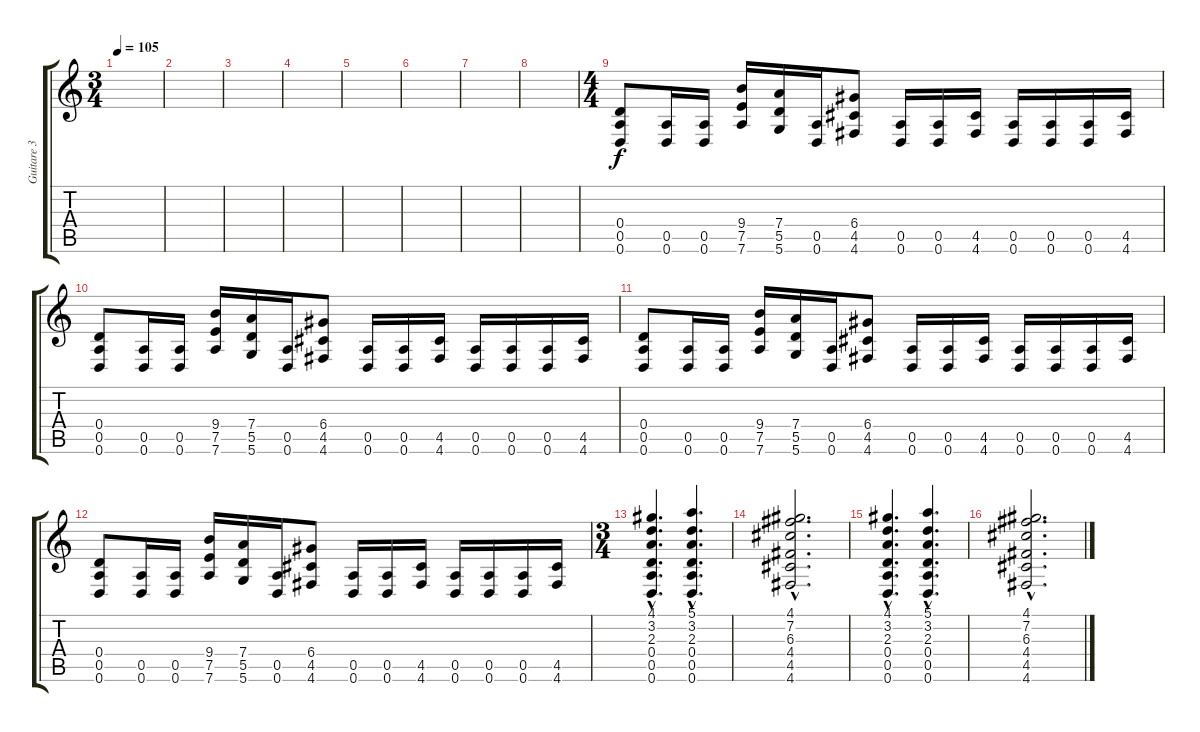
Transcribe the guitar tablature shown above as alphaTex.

\track ("Guitare 3" "Guitare 3") {instrument distortionguitar}
\staff {score tabs}
\tuning (E4 B3 G3 D3 A2 D2) {hide}
\ts (3 4)
\tempo 105
\clef g2
\ks c
|
|
|
|
|
|
|
|
\ts (4 4)
(0.4 0.5 0.6).8 (0.5 0.6).16 (0.5 0.6).16 (9.4 7.5 7.6).16 (7.4 5.5 5.6).16 (0.5 0.6).16 (6.4 4.5 4.6).8 (0.5 0.6).16 (0.5 0.6).16 (4.5 4.6).16 (0.5 0.6).16 (0.5 0.6).16 (0.5 0.6).16 (4.5 4.6).16 |
(0.4 0.5 0.6).8 (0.5 0.6).16 (0.5 0.6).16 (9.4 7.5 7.6).16 (7.4 5.5 5.6).16 (0.5 0.6).16 (6.4 4.5 4.6).8 (0.5 0.6).16 (0.5 0.6).16 (4.5 4.6).16 (0.5 0.6).16 (0.5 0.6).16 (0.5 0.6).16 (4.5 4.6).16 |
(0.4 0.5 0.6).8 (0.5 0.6).16 (0.5 0.6).16 (9.4 7.5 7.6).16 (7.4 5.5 5.6).16 (0.5 0.6).16 (6.4 4.5 4.6).8 (0.5 0.6).16 (0.5 0.6).16 (4.5 4.6).16 (0.5 0.6).16 (0.5 0.6).16 (0.5 0.6).16 (4.5 4.6).16 |
(0.4 0.5 0.6).8 (0.5 0.6).16 (0.5 0.6).16 (9.4 7.5 7.6).16 (7.4 5.5 5.6).16 (0.5 0.6).16 (6.4 4.5 4.6).8 (0.5 0.6).16 (0.5 0.6).16 (4.5 4.6).16 (0.5 0.6).16 (0.5 0.6).16 (0.5 0.6).16 (4.5 4.6).16 |
\ts (3 4)
(4.1{hac} 3.2{hac} 2.3{hac} 0.4{hac} 0.5{hac} 0.6{hac}).4{d} (5.1{hac} 3.2{hac} 2.3{hac} 0.4{hac} 0.5{hac} 0.6{hac}).4{d} |
(4.1{hac} 7.2{hac} 6.3{hac} 4.4{hac} 4.5{hac} 4.6{hac}).2{d} |
(4.1{hac} 3.2{hac} 2.3{hac} 0.4{hac} 0.5{hac} 0.6{hac}).4{d} (5.1{hac} 3.2{hac} 2.3{hac} 0.4{hac} 0.5{hac} 0.6{hac}).4{d} |
(4.1{hac} 7.2{hac} 6.3{hac} 4.4{hac} 4.5{hac} 4.6{hac}).2{d}
